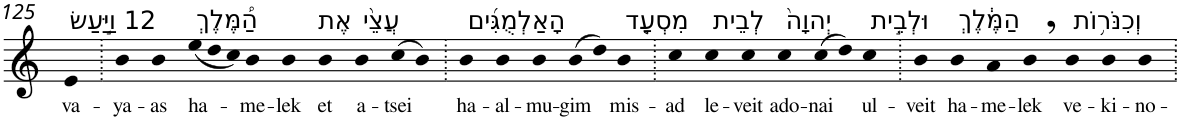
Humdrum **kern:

**kern	**text
*part1	*part1
*staff1	*staff1
*I"Piano	*
*I'Pno	*
!!LO:PB:g=z
*clefG2	*
*k[]	*
=125	=125
!LO:TX:a:t=12 וַיַּ֣עַשׂ	!
!	!LO:LY:b
4e	va-
=126.	=126.
!	!LO:LY:b
4b	-ya-
!	!LO:LY:b
4b	-as
*Xtuplet	*
!LO:TX:a:t=הַ֠מֶּלֶךְ	!
!	!LO:LY:b
(<12ee	ha-
12dd	.
12cc)	.
!	!LO:LY:b
4b	-me-
!	!LO:LY:b
4b	-lek
!LO:TX:a:t=אֶת	!
!	!LO:LY:b
4b	et
!LO:TX:a:t=עֲצֵ֨י	!
!	!LO:LY:b
4b	a-
!	!LO:LY:b
(>8cc	-tsei
8b)	.
=127.	=127.
!LO:TX:a:t=הָאַלְמֻגִּ֜ים	!
!	!LO:LY:b
4b	ha-
!	!LO:LY:b
4b	-al-
!	!LO:LY:b
4b	-mu-
!	!LO:LY:b
(>8b	-gim
8dd)	.
!LO:TX:a:t=מִסְעָ֤ד	!
!	!LO:LY:b
4b	mis-
=128.	=128.
!	!LO:LY:b
4cc	-ad
!LO:TX:a:t=לְבֵית	!
!	!LO:LY:b
4cc	le-
!	!LO:LY:b
4cc	-veit
!LO:TX:a:t=יְהוָה֙	!
!	!LO:LY:b
4cc	ado-
!	!LO:LY:b
(>8cc	-nai
8dd)	.
!LO:TX:a:t=וּלְבֵ֣ית	!
!	!LO:LY:b
4cc	ul-
=129.	=129.
!	!LO:LY:b
4b	-veit
!LO:TX:a:t=הַמֶּ֔לֶךְ	!
!	!LO:LY:b
4b	ha-
!	!LO:LY:b
4a	-me-
!	!LO:LY:b
4b,	-lek
!LO:TX:a:t=וְכִנֹּר֥וֹת	!
!	!LO:LY:b
4b	ve-
!	!LO:LY:b
4b	-ki-
!	!LO:LY:b
4b	-no-
=.	=.
*-	*-
